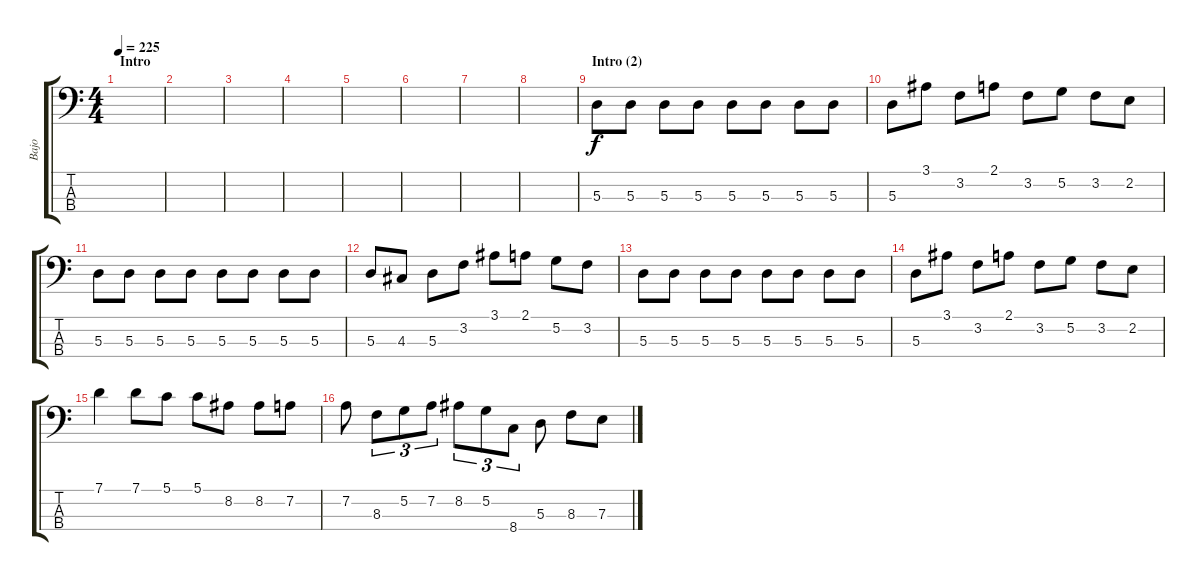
\track ("Bajo" "Bajo") {instrument electricbassfinger}
\staff {score tabs}
\tuning (G2 D2 A1 E1) {hide}
\ts (4 4)
\section ("" "Intro ")
\tempo 225
\tempo 200
\tempo 225
\clef f4
\ks c
|
|
|
|
|
|
|
|
\section ("" "Intro (2)")
5.3.8 5.3.8 5.3.8 5.3.8 5.3.8 5.3.8 5.3.8 5.3.8 |
5.3.8 3.1.8 3.2.8 2.1.8 3.2.8 5.2.8 3.2.8 2.2.8 |
5.3.8 5.3.8 5.3.8 5.3.8 5.3.8 5.3.8 5.3.8 5.3.8 |
5.3.8 4.3.8 5.3.8 3.2.8 3.1.8 2.1.8 5.2.8 3.2.8 |
5.3.8 5.3.8 5.3.8 5.3.8 5.3.8 5.3.8 5.3.8 5.3.8 |
5.3.8 3.1.8 3.2.8 2.1.8 3.2.8 5.2.8 3.2.8 2.2.8 |
7.1.4 7.1.8 5.1.8 5.1.8 8.2.8 8.2.8 7.2.8 |
7.2.8 8.3.8{tu (3 2)} 5.2.8{tu (3 2)} 7.2.8{tu (3 2)} 8.2.8{tu (3 2)} 5.2.8{tu (3 2)} 8.4.8{tu (3 2)} 5.3.8 8.3.8 7.3.8
